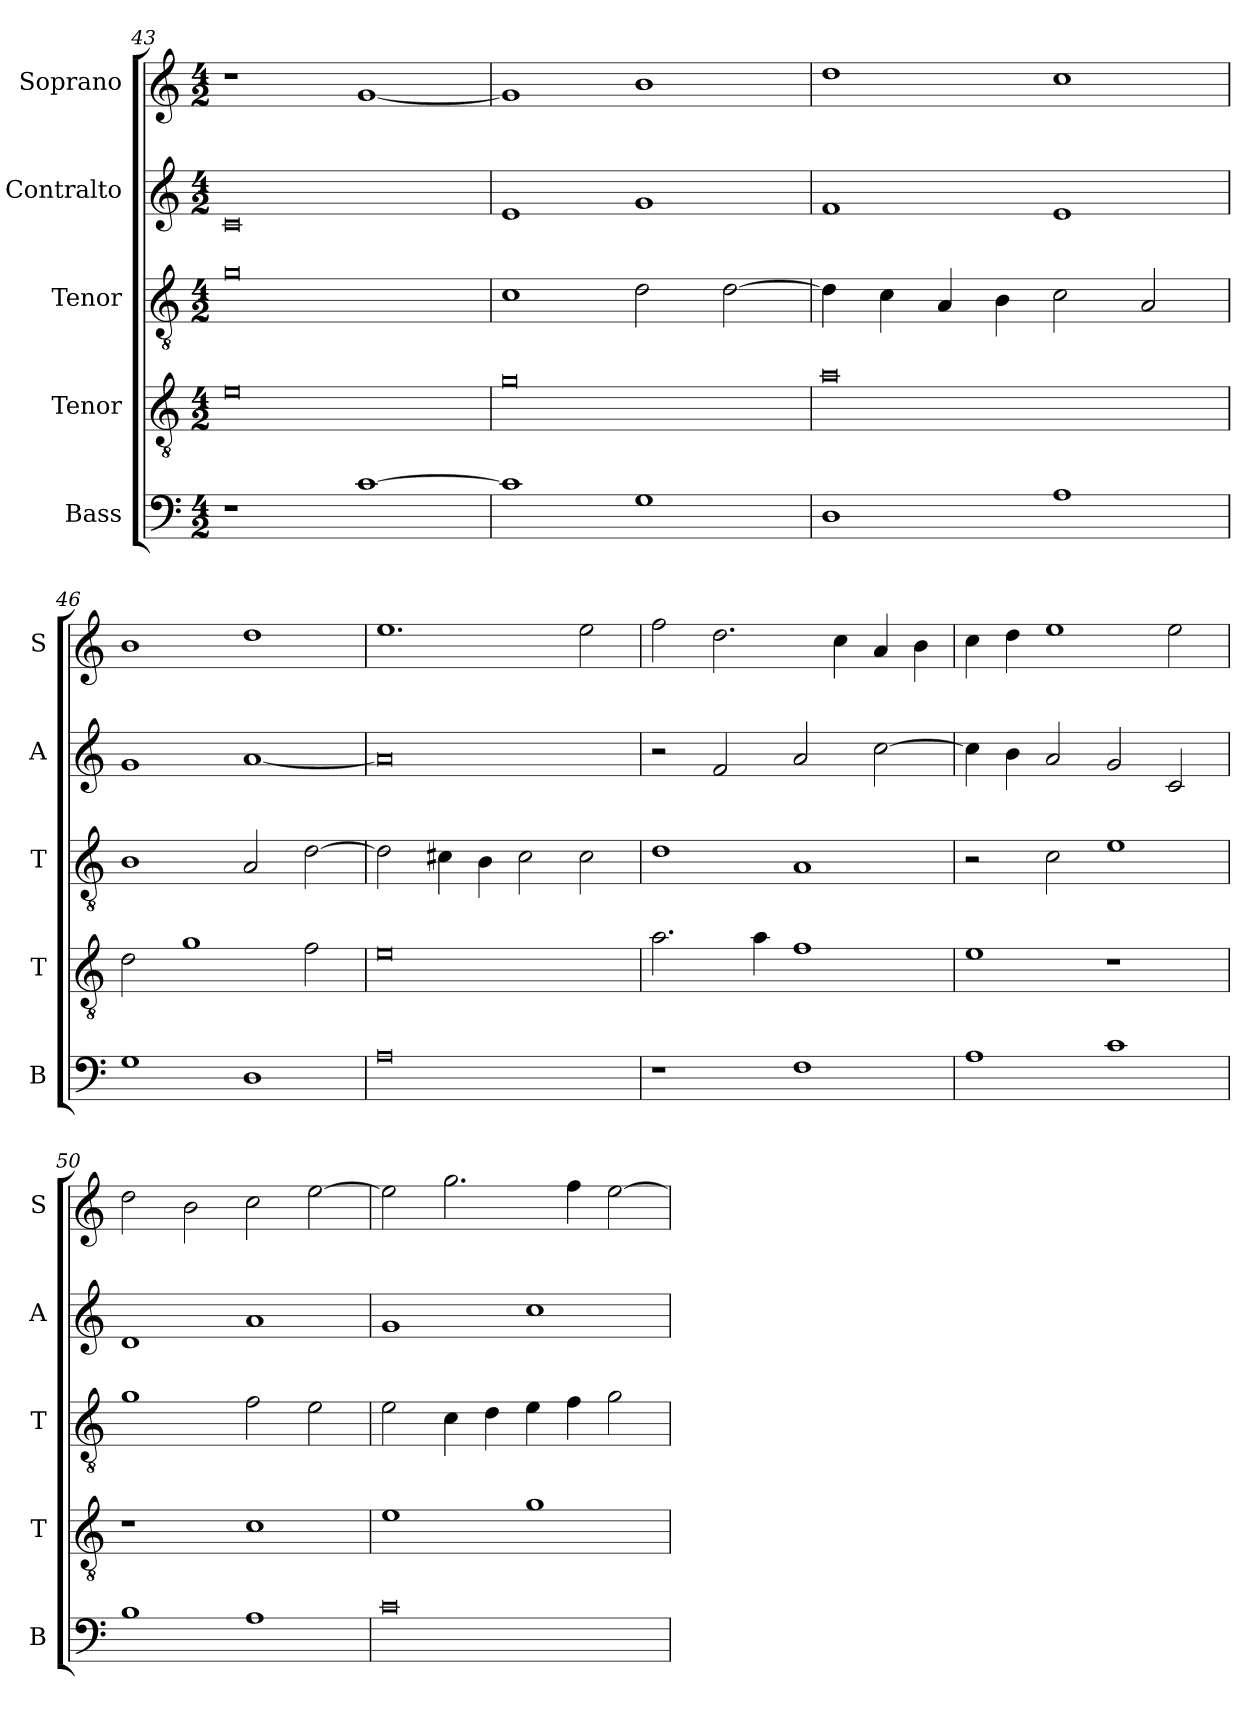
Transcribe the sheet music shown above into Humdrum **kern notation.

**kern	**kern	**kern	**kern	**kern
*part5	*part4	*part3	*part2	*part1
*staff5	*staff4	*staff3	*staff2	*staff1
*I"Bass	*I"Tenor	*I"Tenor	*I"Contralto	*I"Soprano
*I'B	*I'T	*I'T	*I'A	*I'S
*clefF4	*clefGv2	*clefGv2	*clefG2	*clefG2
*k[]	*k[]	*k[]	*k[]	*k[]
*G:mix	*G:mix	*G:mix	*G:mix	*G:mix
*M4/2	*M4/2	*M4/2	*M4/2	*M4/2
=43	=43	=43	=43	=43
1r	0e	0g	0c	1r
[1c	.	.	.	[1g
=44	=44	=44	=44	=44
1c]	0g	1c	1e	1g]
1G	.	2d	1g	1b
.	.	[2d	.	.
=45	=45	=45	=45	=45
1D	0a	4d]	1f	1dd
.	.	4c	.	.
.	.	4A	.	.
.	.	4B	.	.
1A	.	2c	1e	1cc
.	.	2A	.	.
=46	=46	=46	=46	=46
1G	2d	1B	1g	1b
.	1g	.	.	.
1D	.	2A	[1a	1dd
.	2f	[2d	.	.
=47	=47	=47	=47	=47
0A	0e	2d]	0a]	1.ee
.	.	4c#X	.	.
.	.	4B	.	.
.	.	2c#	.	.
.	.	2c#	.	2ee
=48	=48	=48	=48	=48
1r	2.a	1d	2r	2ff
.	.	.	2f	2.dd
.	4a	.	.	.
1F	1f	1A	2a	.
.	.	.	.	4cc
.	.	.	[2cc	4a
.	.	.	.	4b
=49	=49	=49	=49	=49
1A	1e	2r	4cc]	4cc
.	.	.	4b	4dd
.	.	2c	2a	1ee
1c	1r	1e	2g	.
.	.	.	2c	2ee
=50	=50	=50	=50	=50
1B	1r	1g	1d	2dd
.	.	.	.	2b
1A	1c	2f	1a	2cc
.	.	2e	.	[2ee
=51	=51	=51	=51	=51
0c	1e	2e	1g	2ee]
.	.	4c	.	2.gg
.	.	4d	.	.
.	1g	4e	1cc	.
.	.	4f	.	4ff
.	.	2g	.	[2ee
=	=	=	=	=
*-	*-	*-	*-	*-
